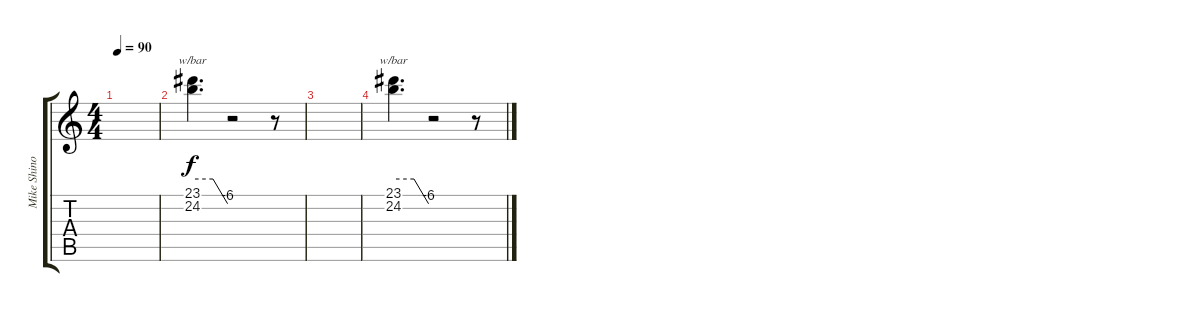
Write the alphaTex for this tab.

\track ("Mike Shinoda - Orchestra Effects" "Mike Shino") {instrument synthbrass1}
\staff {score tabs}
\tuning (E4 B3 G3 D3 A2 E2) {hide}
\ts (4 4)
\tempo 90
\clef g2
\ks c
|
(23.1 24.2).4{d tbe (custom default 0 0 35 0 60 -24)} r.2 r.8 |
|
(23.1 24.2).4{d tbe (custom default 0 0 35 0 60 -24)} r.2 r.8
